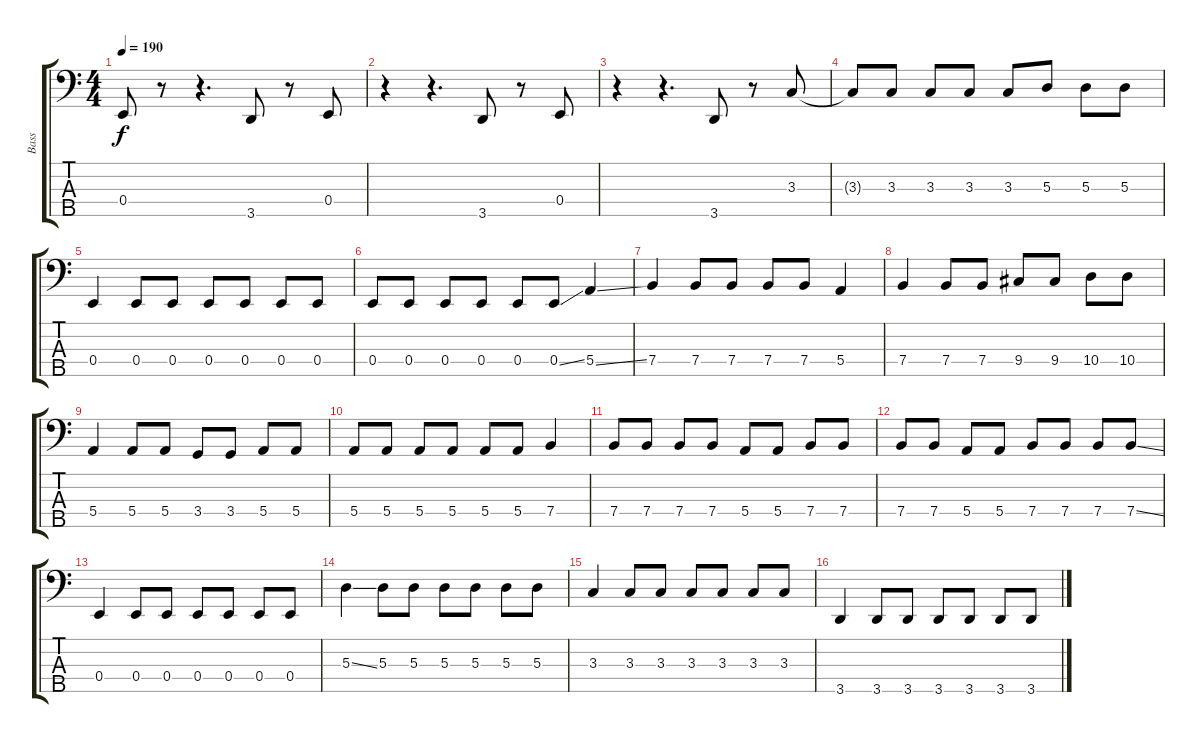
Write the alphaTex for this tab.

\track ("Bass" "Bass") {instrument electricbassfinger}
\staff {score tabs}
\tuning (G2 D2 A1 E1 B0) {hide}
\ts (4 4)
\tempo 190
\clef f4
\ks c
0.4.8{dy f} r.8 r.4{d} 3.5.8 r.8 0.4.8 |
r.4 r.4{d} 3.5.8 r.8 0.4.8 |
r.4 r.4{d} 3.5.8 r.8 3.3.8 |
3.3{t}.8 3.3.8 3.3.8 3.3.8 3.3.8 5.3.8 5.3.8 5.3.8 |
0.4.4 0.4.8 0.4.8 0.4.8 0.4.8 0.4.8 0.4.8 |
0.4.8 0.4.8 0.4.8 0.4.8 0.4.8 0.4{ss}.8 5.4{ss}.4 |
7.4.4 7.4.8 7.4.8 7.4.8 7.4.8 5.4.4 |
7.4.4 7.4.8 7.4.8 9.4.8 9.4.8 10.4.8 10.4.8 |
5.4.4 5.4.8 5.4.8 3.4.8 3.4.8 5.4.8 5.4.8 |
5.4.8 5.4.8 5.4.8 5.4.8 5.4.8 5.4.8 7.4.4 |
7.4.8 7.4.8 7.4.8 7.4.8 5.4.8 5.4.8 7.4.8 7.4.8 |
7.4.8 7.4.8 5.4.8 5.4.8 7.4.8 7.4.8 7.4.8 7.4{ss}.8 |
0.4.4 0.4.8 0.4.8 0.4.8 0.4.8 0.4.8 0.4.8 |
5.3{ss}.4 5.3.8 5.3.8 5.3.8 5.3.8 5.3.8 5.3.8 |
3.3.4 3.3.8 3.3.8 3.3.8 3.3.8 3.3.8 3.3.8 |
3.5.4 3.5.8 3.5.8 3.5.8 3.5.8 3.5.8 3.5.8
